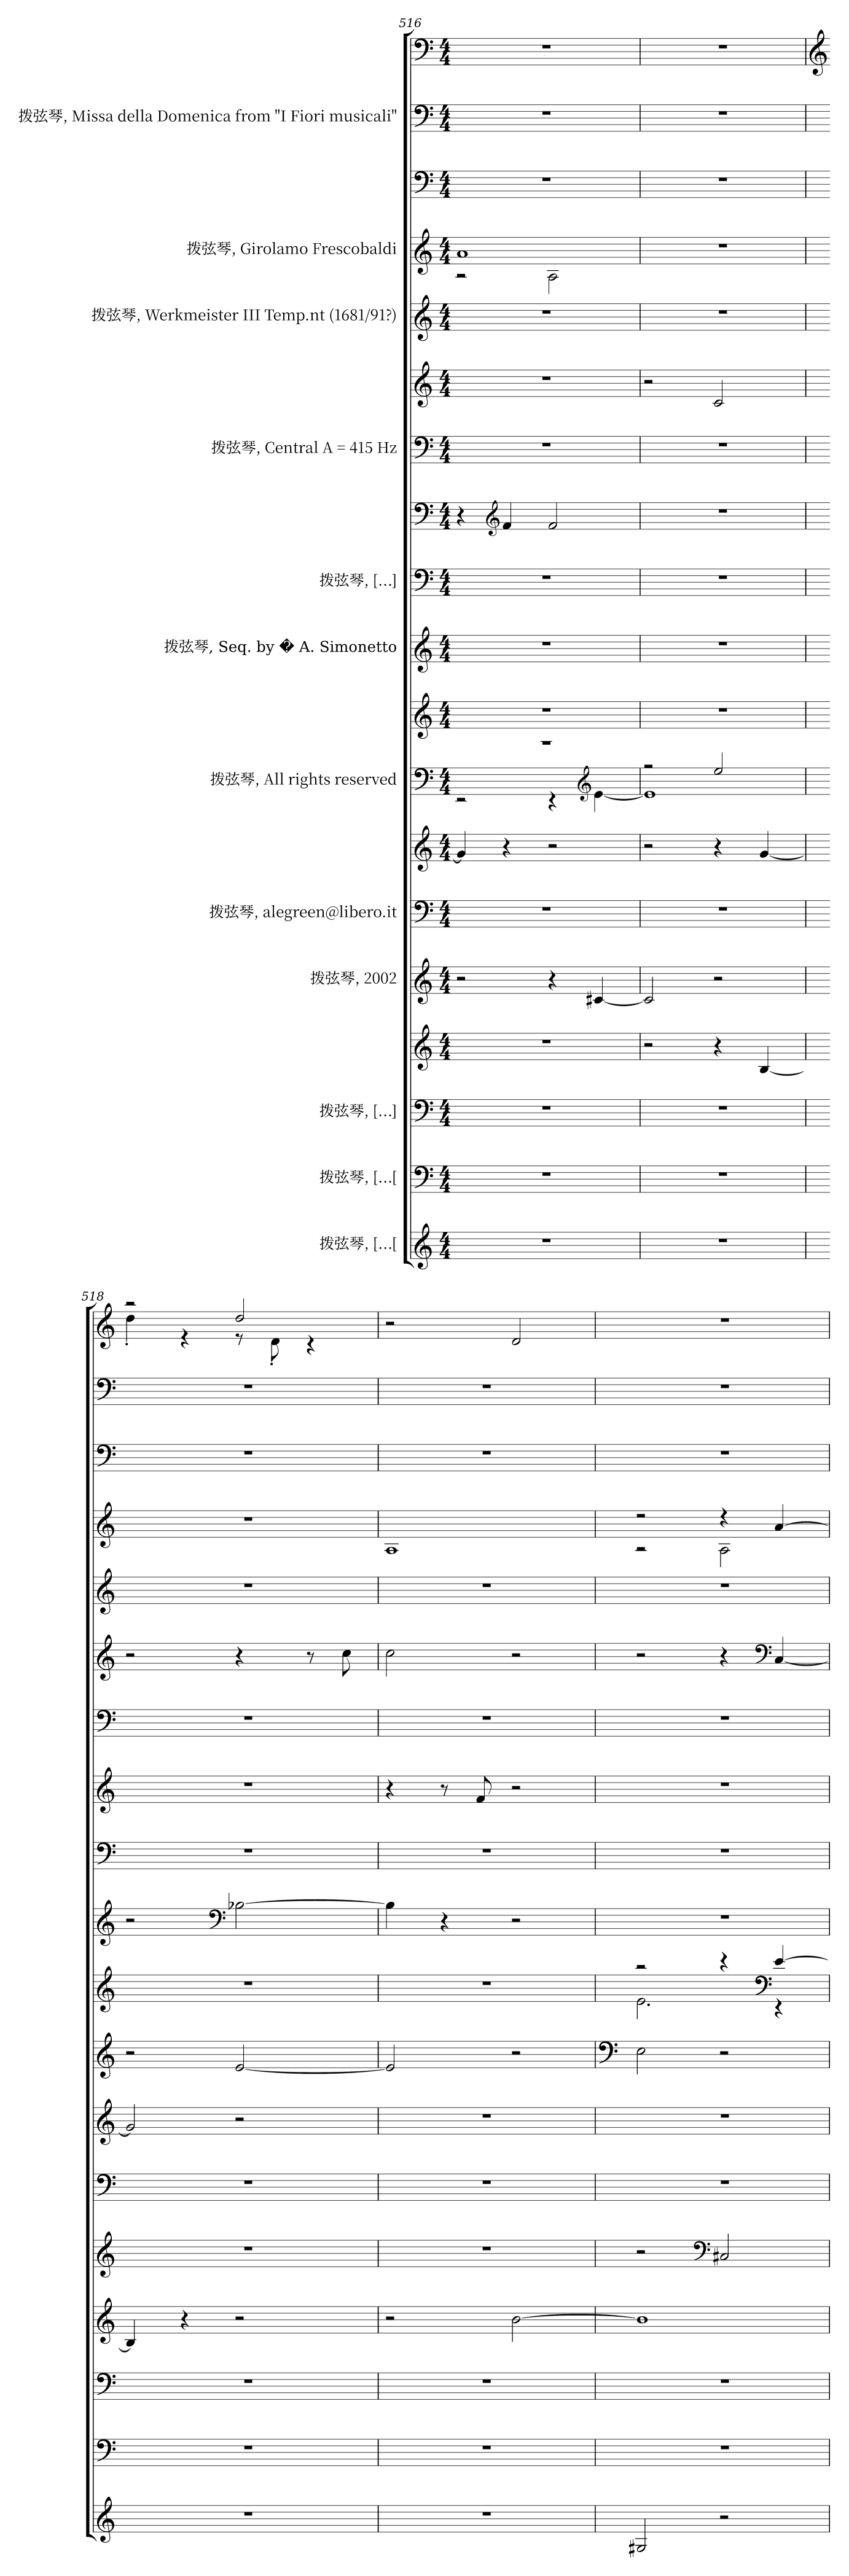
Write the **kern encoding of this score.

**kern	**kern	**kern	**kern	**kern	**kern	**kern	**kern	**kern	**kern	**kern	**kern	**kern	**kern	**kern	**kern	**kern	**kern	**kern
*part12	*part11	*part10	*part10	*part9	*part8	*part8	*part7	*part7	*part6	*part5	*part5	*part4	*part4	*part3	*part2	*part2	*part1	*part1
*staff19	*staff18	*staff17	*staff16	*staff15	*staff14	*staff13	*staff12	*staff11	*staff10	*staff9	*staff8	*staff7	*staff6	*staff5	*staff4	*staff3	*staff2	*staff1
*I"拨弦琴, [...[	*I"拨弦琴, [...[	*I"拨弦琴, [...]	*	*I"拨弦琴, 2002	*I"拨弦琴, alegreen@libero.it	*	*I"拨弦琴, All rights reserved	*	*I"拨弦琴, Seq. by � A. Simonetto	*I"拨弦琴, [...]	*	*I"拨弦琴, Central A = 415 Hz	*	*I"拨弦琴, Werkmeister III Temp.nt (1681/91?)	*I"拨弦琴, Girolamo Frescobaldi	*	*I"拨弦琴, Missa della Domenica from &quot;I Fiori musicali&quot;	*
*clefG2	*clefF4	*clefF4	*clefG2	*clefG2	*clefF4	*clefG2	*clefF4	*clefG2	*clefG2	*clefF4	*clefF4	*clefF4	*clefG2	*clefG2	*clefG2	*clefF4	*clefF4	*clefF4
*k[]	*k[]	*k[]	*k[]	*k[]	*k[]	*k[]	*k[]	*k[]	*k[]	*k[]	*k[]	*k[]	*k[]	*k[]	*k[]	*k[]	*k[]	*k[]
*M4/4	*M4/4	*M4/4	*M4/4	*M4/4	*M4/4	*M4/4	*M4/4	*M4/4	*M4/4	*M4/4	*M4/4	*M4/4	*M4/4	*M4/4	*M4/4	*M4/4	*M4/4	*M4/4
=516	=516	=516	=516	=516	=516	=516	=516	=516	=516	=516	=516	=516	=516	=516	=516	=516	=516	=516
*	*	*	*	*	*	*	*^	*	*	*	*	*	*	*	*^	*	*	*
1r	1r	1r	1r	2r	1r	4g/]	1r	2r	1r	1r	1r	4r	1r	1r	1r	1a	2r	1r	1r	1r
*	*	*	*	*	*	*	*	*	*	*	*	*clefG2	*	*	*	*	*	*	*	*
.	.	.	.	.	.	4r	.	.	.	.	.	4f/	.	.	.	.	.	.	.	.
.	.	.	.	4r	.	2r	.	4r	.	.	.	2f/	.	.	.	.	2A\	.	.	.
*	*	*	*	*	*	*	*clefG2	*	*	*	*	*	*	*	*	*	*	*	*	*
.	.	.	.	[4c#X/	.	.	.	[4e\	.	.	.	.	.	.	.	.	.	.	.	.
*	*	*	*	*	*	*	*	*	*	*	*	*	*	*	*	*v	*v	*	*	*
=517	=517	=517	=517	=517	=517	=517	=517	=517	=517	=517	=517	=517	=517	=517	=517	=517	=517	=517	=517
1r	1r	1r	2r	2c#/]	1r	2r	2r	1e]	1r	1r	1r	1r	1r	2r	1r	1r	1r	1r	1r
.	.	.	4r	2r	.	4r	2ee/	.	.	.	.	.	.	2c/	.	.	.	.	.
.	.	.	[4B/	.	.	[4g/	.	.	.	.	.	.	.	.	.	.	.	.	.
*	*	*	*	*	*	*	*v	*v	*	*	*	*	*	*	*	*	*	*	*
=518	=518	=518	=518	=518	=518	=518	=518	=518	=518	=518	=518	=518	=518	=518	=518	=518	=518	=518
*	*	*	*	*	*	*	*	*	*	*	*	*	*	*	*	*	*	*clefG2
*	*	*	*	*	*	*	*	*	*	*	*	*	*	*	*	*	*	*^
1r	1r	1r	4B/]	1r	1r	2g/]	2r	1r	2r	1r	1r	1r	2r	1r	1r	1r	1r	2r	4dd'\
.	.	.	4r	.	.	.	.	.	.	.	.	.	.	.	.	.	.	.	4r
*	*	*	*	*	*	*	*	*	*clefF4	*	*	*	*	*	*	*	*	*	*
.	.	.	2r	.	.	2r	[2e/	.	[2B-X\	.	.	.	4r	.	.	.	.	2dd/	8r
.	.	.	.	.	.	.	.	.	.	.	.	.	.	.	.	.	.	.	8d'\
.	.	.	.	.	.	.	.	.	.	.	.	.	8r	.	.	.	.	.	4r
.	.	.	.	.	.	.	.	.	.	.	.	.	8cc\	.	.	.	.	.	.
*	*	*	*	*	*	*	*	*	*	*	*	*	*	*	*	*	*	*v	*v
=519	=519	=519	=519	=519	=519	=519	=519	=519	=519	=519	=519	=519	=519	=519	=519	=519	=519	=519
1r	1r	1r	2r	1r	1r	1r	2e/]	1r	4B-\]	1r	4r	1r	2cc\	1r	1A	1r	1r	2r
.	.	.	.	.	.	.	.	.	4r	.	8r	.	.	.	.	.	.	.
.	.	.	.	.	.	.	.	.	.	.	8f/	.	.	.	.	.	.	.
.	.	.	[2b\	.	.	.	2r	.	2r	.	2r	.	2r	.	.	.	.	2d/
!!LO:PB:g=z
=520	=520	=520	=520	=520	=520	=520	=520	=520	=520	=520	=520	=520	=520	=520	=520	=520	=520	=520
*	*	*	*	*	*	*	*clefF4	*	*	*	*	*	*	*	*	*	*	*
*	*	*	*	*	*	*	*	*^	*	*	*	*	*	*	*^	*	*	*
2G#X/	1r	1r	1b]	2r	1r	1r	2E\	2r	2.e\	1r	1r	1r	1r	2r	1r	2r	2r	1r	1r	1r
*	*	*	*	*clefF4	*	*	*	*	*	*	*	*	*	*	*	*	*	*	*	*
2r	.	.	.	2C#X/	.	.	2r	4r	.	.	.	.	.	4r	.	4r	2A\	.	.	.
*	*	*	*	*	*	*	*	*clefF4	*	*	*	*	*	*clefF4	*	*	*	*	*	*
.	.	.	.	.	.	.	.	[4e/	4r	.	.	.	.	[4C/	.	[4a/	.	.	.	.
*	*	*	*	*	*	*	*	*v	*v	*	*	*	*	*	*	*v	*v	*	*	*
=	=	=	=	=	=	=	=	=	=	=	=	=	=	=	=	=	=	=
*-	*-	*-	*-	*-	*-	*-	*-	*-	*-	*-	*-	*-	*-	*-	*-	*-	*-	*-
